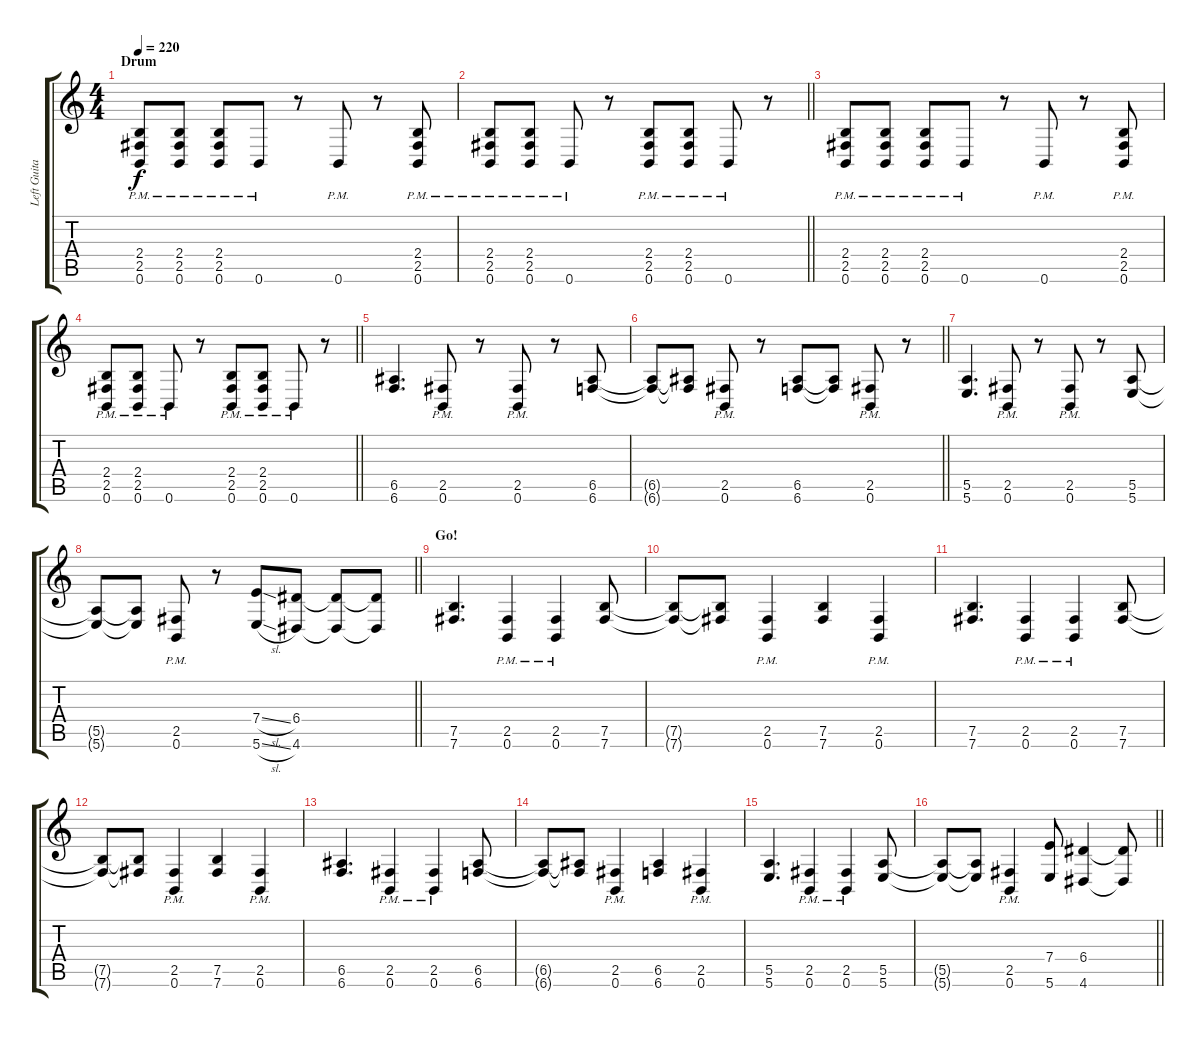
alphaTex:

\track ("Left Guitar " "Left Guita") {instrument distortionguitar}
\staff {score tabs}
\tuning (B3 Gb3 D3 A2 E2 B1) {hide}
\ts (4 4)
\section ("" "Drum")
\tempo 220
\clef g2
\ks c
(2.4{pm} 2.5{pm} 0.6{pm}).8{dy f} (2.4{pm} 2.5{pm} 0.6{pm}).8 (2.4{pm} 2.5{pm} 0.6{pm}).8 0.6{pm}.8 r.8 0.6{pm}.8 r.8 (2.4{pm} 2.5{pm} 0.6{pm}).8 |
\barLineRight lightlight
(2.4{pm} 2.5{pm} 0.6{pm}).8 (2.4{pm} 2.5{pm} 0.6{pm}).8 0.6{pm}.8 r.8 (2.4{pm} 2.5{pm} 0.6{pm}).8 (2.4{pm} 2.5{pm} 0.6{pm}).8 0.6{pm}.8 r.8 |
(2.4{pm} 2.5{pm} 0.6{pm}).8 (2.4{pm} 2.5{pm} 0.6{pm}).8 (2.4{pm} 2.5{pm} 0.6{pm}).8 0.6{pm}.8 r.8 0.6{pm}.8 r.8 (2.4{pm} 2.5{pm} 0.6{pm}).8 |
\barLineRight lightlight
(2.4{pm} 2.5{pm} 0.6{pm}).8 (2.4{pm} 2.5{pm} 0.6{pm}).8 0.6{pm}.8 r.8 (2.4{pm} 2.5{pm} 0.6{pm}).8 (2.4{pm} 2.5{pm} 0.6{pm}).8 0.6{pm}.8 r.8 |
(6.5 6.6).4{d} (2.5{pm} 0.6{pm}).8 r.8 (2.5{pm} 0.6{pm}).8 r.8 (6.5 6.6).8 |
\barLineRight lightlight
(6.5{t} 6.6{t}).8 (6.5{t} 6.6{t}).8 (2.5{pm} 0.6{pm}).8 r.8 (6.5 6.6).8 (6.5{t} 6.6{t}).8 (2.5{pm} 0.6{pm}).8 r.8 |
(5.5 5.6).4{d} (2.5{pm} 0.6{pm}).8 r.8 (2.5{pm} 0.6{pm}).8 r.8 (5.5 5.6).8 |
\barLineRight lightlight
(5.5{t} 5.6{t}).8 (5.5{t} 5.6{t}).8 (2.5{pm} 0.6{pm}).8 r.8 (7.4{sl} 5.6{sl}).8 (6.4 4.6).8 (6.4{t} 4.6{t}).8 (6.4{t} 4.6{t}).8 |
\section ("" "Go!")
(7.5 7.6).4{d} (2.5{pm} 0.6{pm}).4 (2.5{pm} 0.6{pm}).4 (7.5 7.6).8 |
(7.5{t} 7.6{t}).8 (7.5{t} 7.6{t}).8 (2.5{pm} 0.6{pm}).4 (7.5 7.6).4 (2.5{pm} 0.6{pm}).4 |
(7.5 7.6).4{d} (2.5{pm} 0.6{pm}).4 (2.5{pm} 0.6{pm}).4 (7.5 7.6).8 |
(7.5{t} 7.6{t}).8 (7.5{t} 7.6{t}).8 (2.5{pm} 0.6{pm}).4 (7.5 7.6).4 (2.5{pm} 0.6{pm}).4 |
(6.5 6.6).4{d} (2.5{pm} 0.6{pm}).4 (2.5{pm} 0.6{pm}).4 (6.5 6.6).8 |
(6.5{t} 6.6{t}).8 (6.5{t} 6.6{t}).8 (2.5{pm} 0.6{pm}).4 (6.5 6.6).4 (2.5{pm} 0.6{pm}).4 |
(5.5 5.6).4{d} (2.5{pm} 0.6{pm}).4 (2.5{pm} 0.6{pm}).4 (5.5 5.6).8 |
\barLineRight lightlight
(5.5{t} 5.6{t}).8 (5.5{t} 5.6{t}).8 (2.5{pm} 0.6{pm}).4 (7.4 5.6).8 (6.4 4.6).4 (6.4{t} 4.6{t}).8
